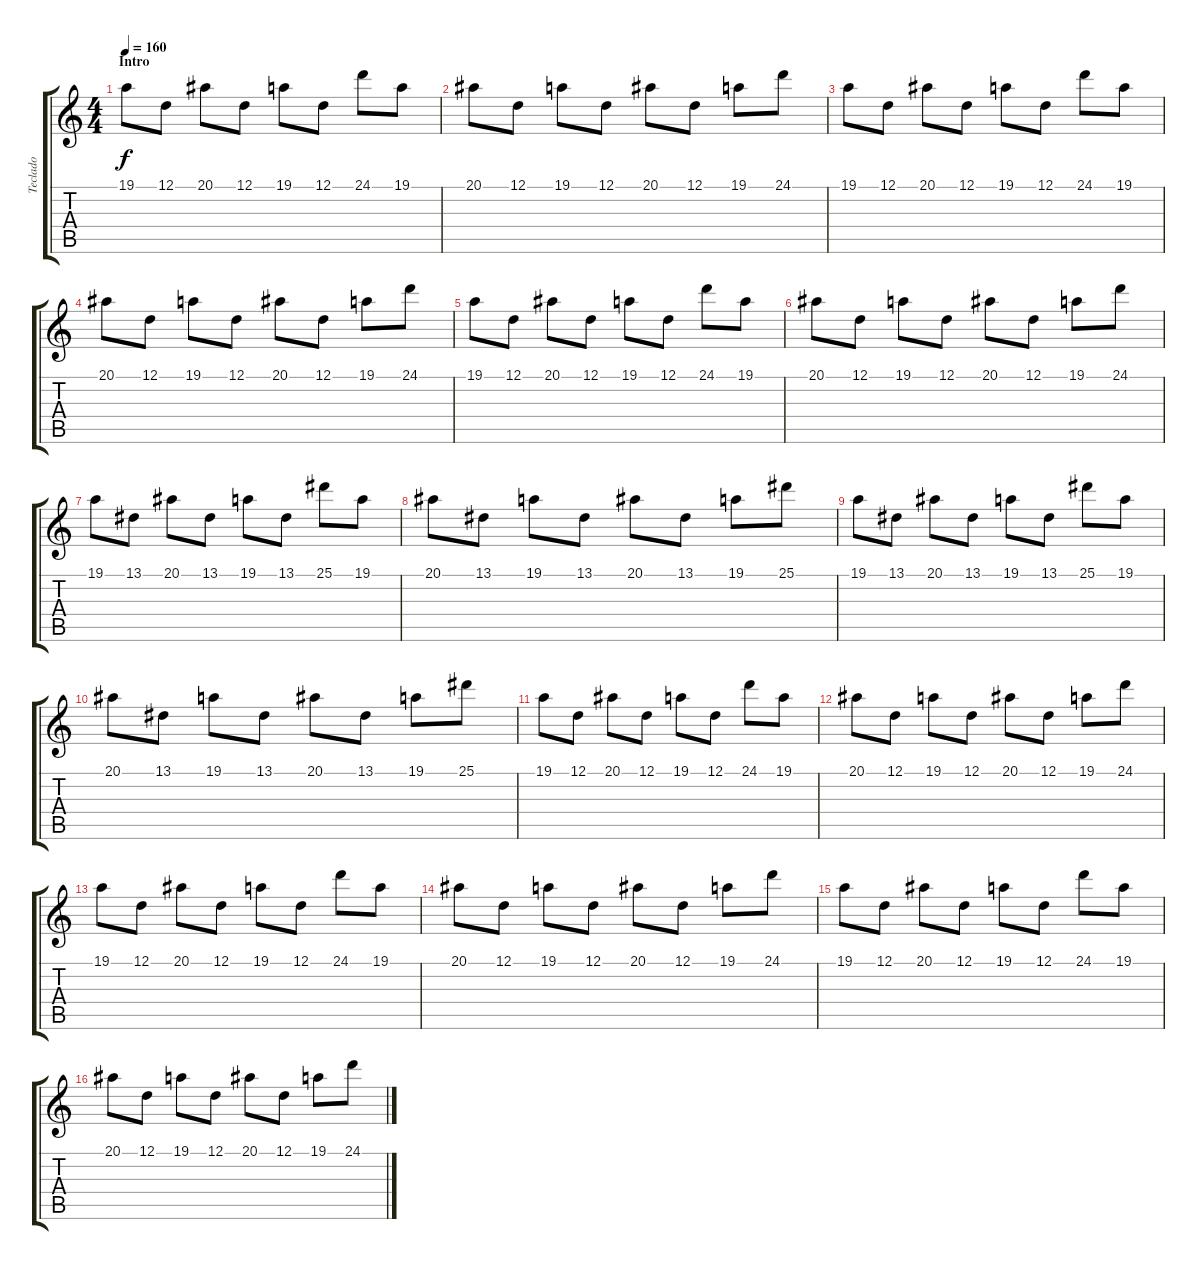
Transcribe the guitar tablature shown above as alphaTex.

\track ("Teclado" "Teclado") {instrument pad1newage}
\staff {score tabs}
\tuning (D4 A3 F3 C3 G2 D2) {hide}
\ts (4 4)
\section ("" "Intro")
\tempo 160
\clef g2
\ks c
19.1.8{dy f instrument pad1newage} 12.1.8 20.1.8 12.1.8 19.1.8 12.1.8 24.1.8 19.1.8 |
20.1.8 12.1.8 19.1.8 12.1.8 20.1.8 12.1.8 19.1.8 24.1.8 |
19.1.8 12.1.8 20.1.8 12.1.8 19.1.8 12.1.8 24.1.8 19.1.8 |
20.1.8 12.1.8 19.1.8 12.1.8 20.1.8 12.1.8 19.1.8 24.1.8 |
19.1.8 12.1.8 20.1.8 12.1.8 19.1.8 12.1.8 24.1.8 19.1.8 |
20.1.8 12.1.8 19.1.8 12.1.8 20.1.8 12.1.8 19.1.8 24.1.8 |
19.1.8 13.1.8 20.1.8 13.1.8 19.1.8 13.1.8 25.1.8 19.1.8 |
20.1.8 13.1.8 19.1.8 13.1.8 20.1.8 13.1.8 19.1.8 25.1.8 |
19.1.8 13.1.8 20.1.8 13.1.8 19.1.8 13.1.8 25.1.8 19.1.8 |
20.1.8 13.1.8 19.1.8 13.1.8 20.1.8 13.1.8 19.1.8 25.1.8 |
19.1.8 12.1.8 20.1.8 12.1.8 19.1.8 12.1.8 24.1.8 19.1.8 |
20.1.8 12.1.8 19.1.8 12.1.8 20.1.8 12.1.8 19.1.8 24.1.8 |
19.1.8 12.1.8 20.1.8 12.1.8 19.1.8 12.1.8 24.1.8 19.1.8 |
20.1.8 12.1.8 19.1.8 12.1.8 20.1.8 12.1.8 19.1.8 24.1.8 |
19.1.8 12.1.8 20.1.8 12.1.8 19.1.8 12.1.8 24.1.8 19.1.8 |
20.1.8 12.1.8 19.1.8 12.1.8 20.1.8 12.1.8 19.1.8 24.1.8
